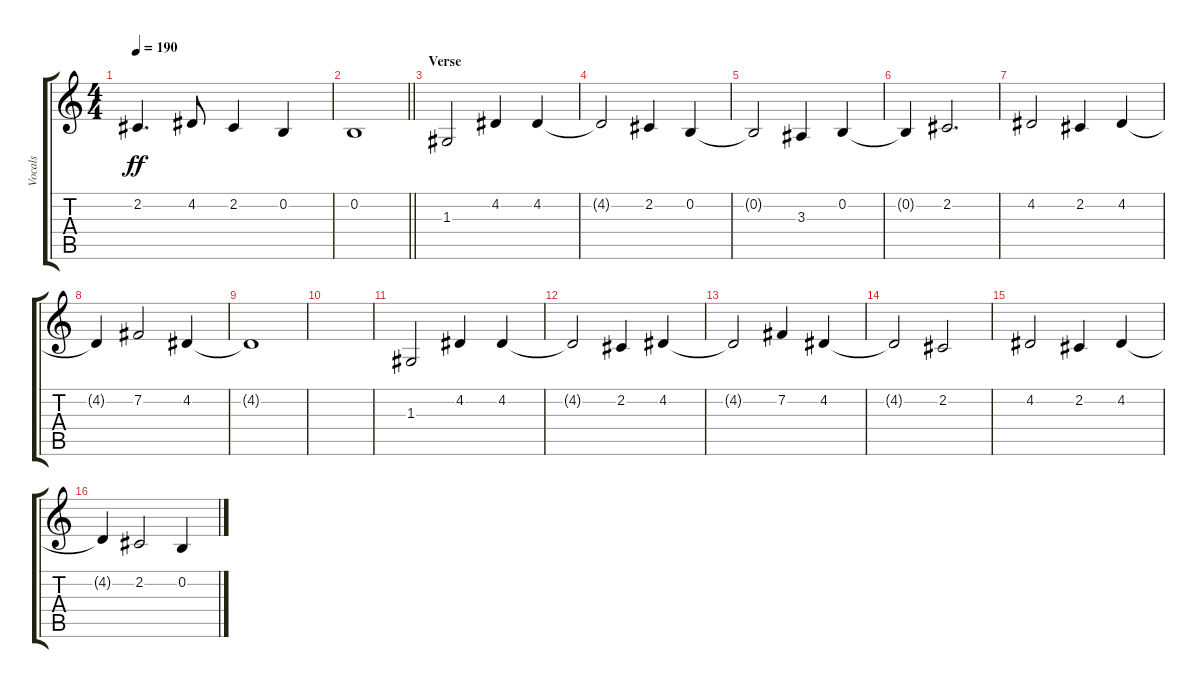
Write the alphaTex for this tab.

\track ("Vocals" "Vocals") {instrument lead1square}
\staff {score tabs}
\tuning (E4 B3 G3 D3 A2 E2) {hide}
\ts (4 4)
\tempo 190
\clef g2
\ks c
2.2.4{d dy ff} 4.2.8 2.2.4 0.2.4 |
\barLineRight lightlight
0.2.1 |
\section ("" "Verse")
1.3.2 4.2.4 4.2.4 |
4.2{t}.2 2.2.4 0.2.4 |
0.2{t}.2 3.3.4 0.2.4 |
0.2{t}.4 2.2.2{d} |
4.2.2 2.2.4 4.2.4 |
4.2{t}.4 7.2.2 4.2.4 |
4.2{t}.1 |
|
1.3.2 4.2.4 4.2.4 |
4.2{t}.2 2.2.4 4.2.4 |
4.2{t}.2 7.2.4 4.2.4 |
4.2{t}.2 2.2.2 |
4.2.2 2.2.4 4.2.4 |
4.2{t}.4 2.2.2 0.2.4
